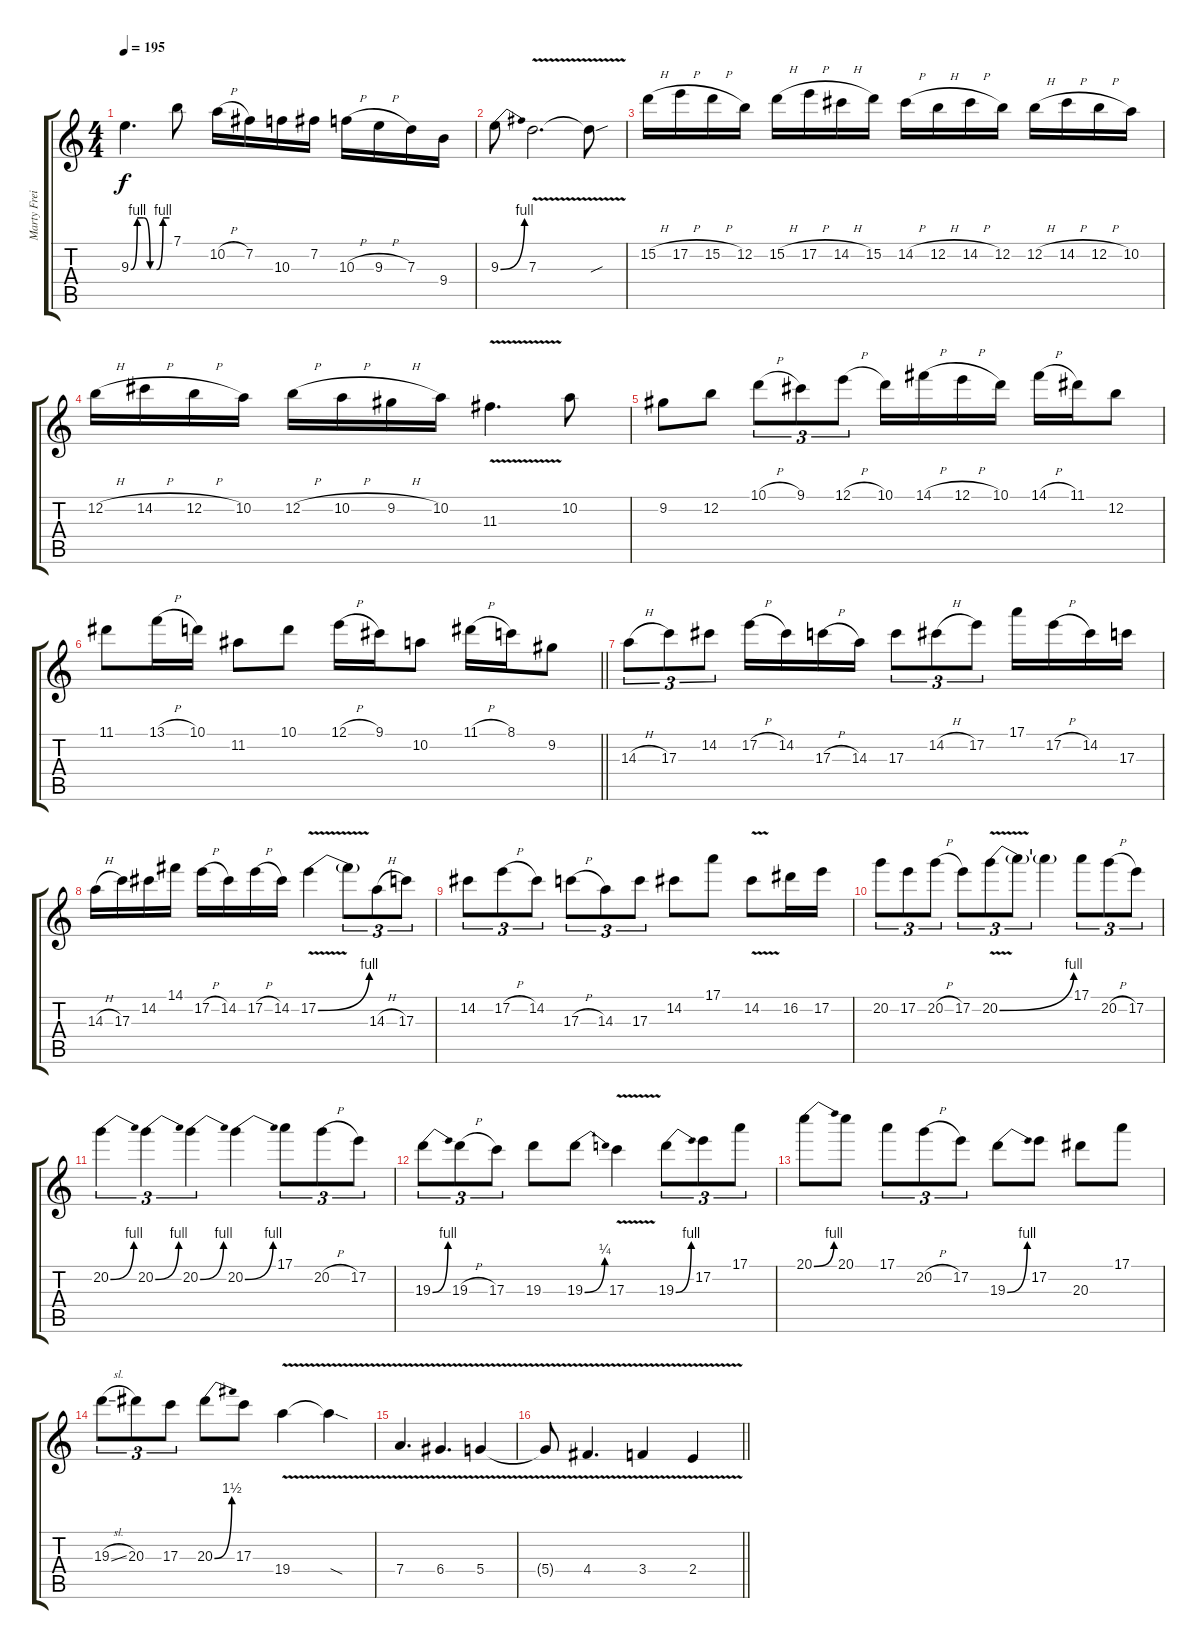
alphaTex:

\track ("Marty Freidman" "Marty Frei") {instrument distortionguitar}
\staff {score tabs}
\tuning (E4 B3 G3 D3 A2 E2) {hide}
\ts (4 4)
\tempo 195
\clef g2
\ks c
9.3{be (custom 0 0 10 4 20 4 30 0 40 0 50 4 60 4)}.4{d dy f} 7.1.8 10.2{h}.16 7.2.16 10.3.16 7.2.16 10.3{h}.16 9.3{h}.16 7.3.16 9.4.16 |
9.3{be (bend 0 0 60 4)}.8 7.3{v}.2{d} 7.3{sou t}.8 |
15.2{h}.16 17.2{h}.16 15.2{h}.16 12.2.16 15.2{h}.16 17.2{h}.16 14.2{h}.16 15.2.16 14.2{h}.16 12.2{h}.16 14.2{h}.16 12.2.16 12.2{h}.16 14.2{h}.16 12.2{h}.16 10.2.16 |
12.2{h}.16 14.2{h}.16 12.2{h}.16 10.2.16 12.2{h}.16 10.2{h}.16 9.2{h}.16 10.2.16 11.3{v}.4{d} 10.2.8 |
9.2.8 12.2.8 10.1{h}.8{tu (3 2)} 9.1.8{tu (3 2)} 12.1{h}.8{tu (3 2)} 10.1.16 14.1{h}.16 12.1{h}.16 10.1.16 14.1{h}.16 11.1.16 12.2.8 |
\barLineRight lightlight
11.1.8 13.1{h}.16 10.1.16 11.2.8 10.1.8 12.1{h}.16 9.1.16 10.2.8 11.1{h}.16 8.1.16 9.2.8 |
14.3{h}.8{tu (3 2)} 17.3.8{tu (3 2)} 14.2.8{tu (3 2)} 17.2{h}.16 14.2.16 17.3{h}.16 14.3.16 17.3.8{tu (3 2)} 14.2{h}.8{tu (3 2)} 17.2.8{tu (3 2)} 17.1.16 17.2{h}.16 14.2.16 17.3.16 |
14.3{h}.16 17.3.16 14.2.16 14.1.16 17.2{h}.16 14.2.16 17.2{h}.16 14.2.16 17.2{be (bend 0 0 60 4) v}.4 17.2{t}.8{tu (3 2)} 14.3{h}.8{tu (3 2)} 17.3.8{tu (3 2)} |
14.2.8{tu (3 2)} 17.2{h}.8{tu (3 2)} 14.2.8{tu (3 2)} 17.3{h}.8{tu (3 2)} 14.3.8{tu (3 2)} 17.3.8{tu (3 2)} 14.2.8 17.1.8 14.2{v}.8 16.2.16 17.2.16 |
20.2.8{tu (3 2)} 17.2.8{tu (3 2)} 20.2{h}.8{tu (3 2)} 17.2.8{tu (3 2)} 20.2{be (bend 0 0 60 4) v}.8{tu (3 2)} 20.2{t}.8{tu (3 2)} 20.2{t}.4 17.1.8{tu (3 2)} 20.2{h}.8{tu (3 2)} 17.2.8{tu (3 2)} |
20.2{be (bend 0 0 60 4)}.4{tu (3 2)} 20.2{be (bend 0 0 60 4)}.4{tu (3 2)} 20.2{be (bend 0 0 60 4)}.4{tu (3 2)} 20.2{be (bend 0 0 60 4)}.4 17.1.8{tu (3 2)} 20.2{h}.8{tu (3 2)} 17.2.8{tu (3 2)} |
19.3{be (bend 0 0 60 4)}.8{tu (3 2)} 19.3{h}.8{tu (3 2)} 17.3.8{tu (3 2)} 19.3.8 19.3{be (bend 0 0 60 1)}.8 17.3{v}.4 19.3{be (bend 0 0 60 4)}.8{tu (3 2)} 17.2.8{tu (3 2)} 17.1.8{tu (3 2)} |
20.1{be (bend 0 0 60 4)}.8 20.1.8 17.1.8{tu (3 2)} 20.2{h}.8{tu (3 2)} 17.2.8{tu (3 2)} 19.3{be (bend 0 0 60 4)}.8 17.2.8 20.3.8 17.1.8 |
19.3{sl}.8{tu (3 2)} 20.3.8{tu (3 2)} 17.3.8{tu (3 2)} 20.3{be (bend 0 0 60 6)}.8 17.3.8 19.4{v}.4 19.4{sod t}.4 |
7.4{v}.4{d} 6.4{v}.4{d} 5.4{v}.4 |
\barLineRight lightlight
5.4{t}.8 4.4{v}.4{d} 3.4{v}.4 2.4{v}.4
